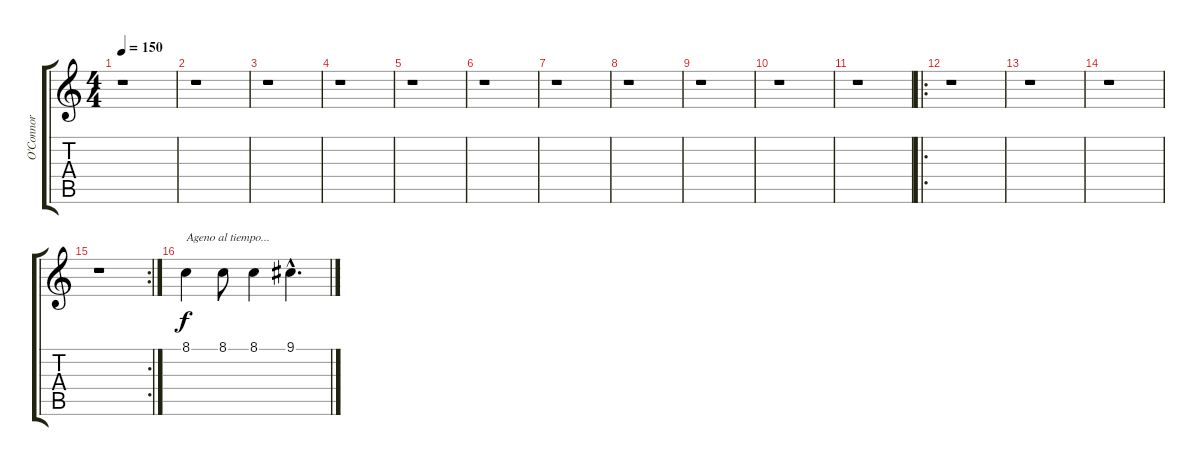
\track ("O'Connor" "O'Connor") {instrument cello}
\staff {score tabs}
\tuning (E4 B3 G3 D3 A2 E2) {hide}
\ts (4 4)
\tempo 150
\clef g2
\ks c
r.1{dy f instrument cello} |
r.1 |
r.1 |
r.1 |
r.1 |
r.1 |
r.1 |
r.1 |
r.1 |
r.1 |
r.1 |
\ro
r.1 |
r.1 |
r.1 |
\rc 2
r.1 |
8.1.4{txt "Ageno al tiempo..."} 8.1.8 8.1.4 9.1{hac}.4{d}
